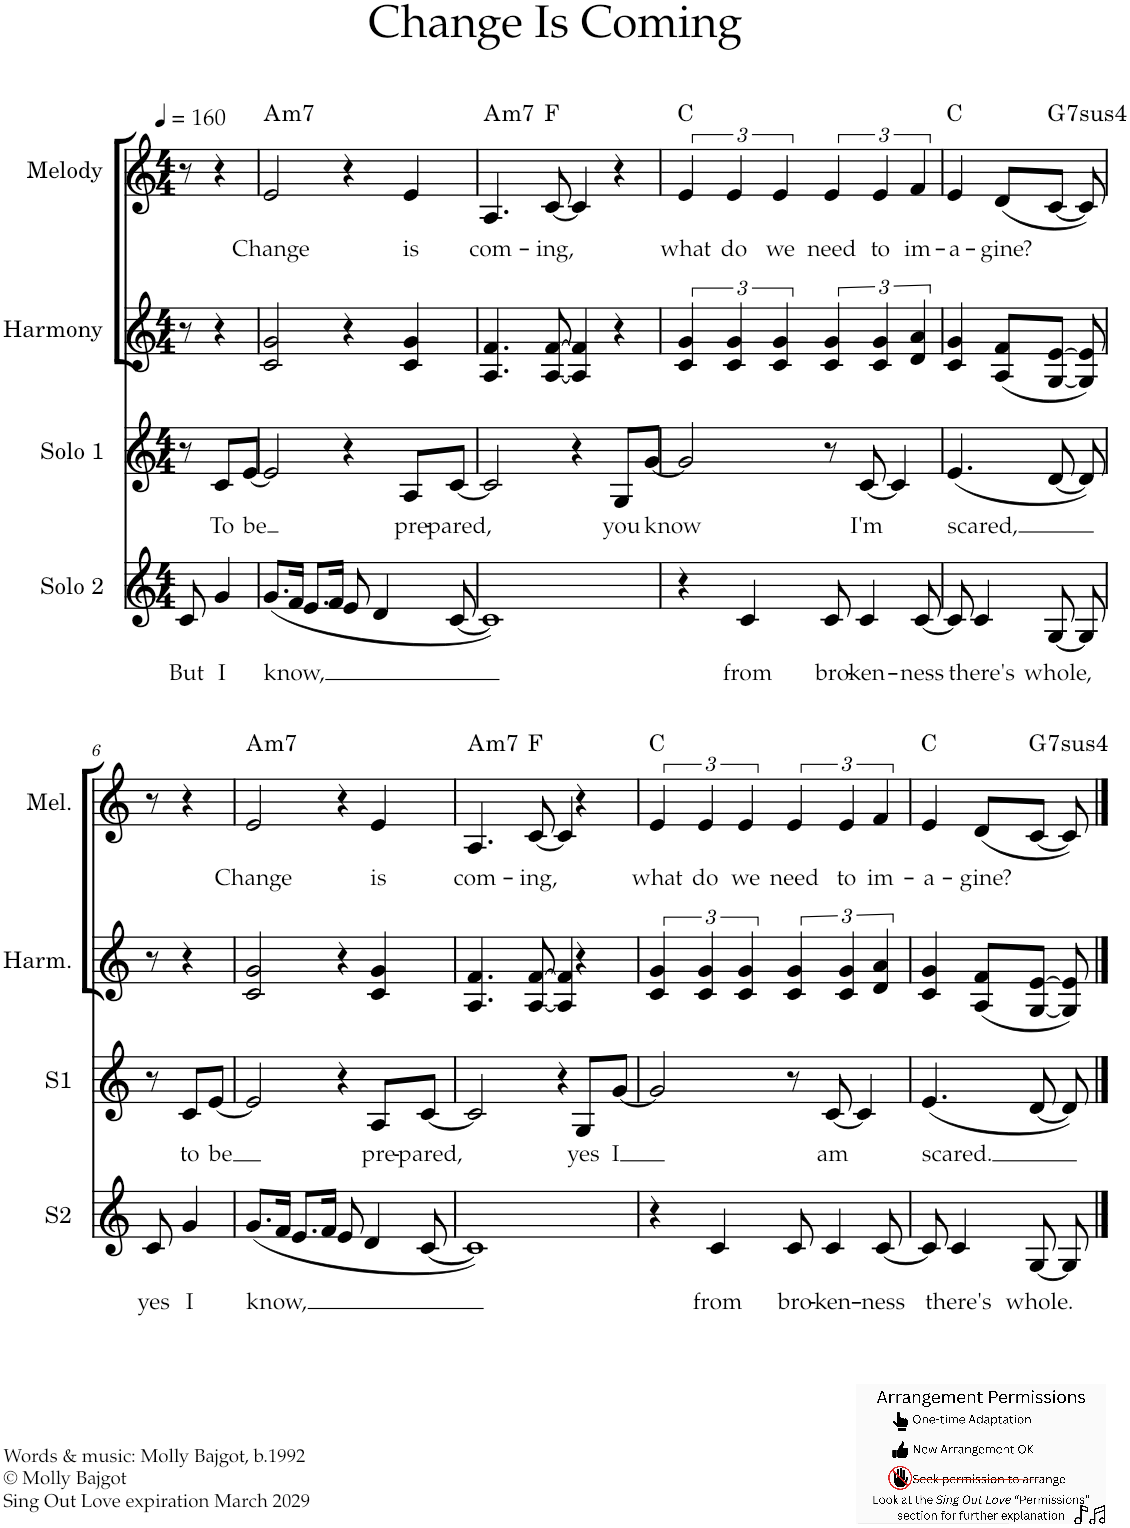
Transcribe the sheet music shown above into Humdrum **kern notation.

**kern	**text	**kern	**text	**kern	**kern	**text	**harte
*part4	*part4	*part3	*part3	*part2	*part1	*part1	*part1
*staff4	*staff4	*staff3	*staff3	*staff2	*staff1	*staff1	*
*I"Solo 2	*	*I"Solo 1	*	*I"Harmony	*I"Melody	*	*
*I'S2	*	*I'S1	*	*I'Harm.	*I'Mel.	*	*
*clefG2	*	*clefG2	*	*clefG2	*clefG2	*	*
*k[]	*	*k[]	*	*k[]	*k[]	*	*
*M4/4	*	*M4/4	*	*M4/4	*M4/4	*	*
*MM160	*	*MM160	*	*MM160	*MM160	*	*
=1	=1	=1	=1	=1	=1	=1	=1
!	!LO:LY:b	!	!	!	!	!	!
8c/	But	8r	.	8r	8r	.	.
!	!LO:LY:b	!	!LO:LY:b	!	!	!	!
4g/	I	8c/L	To	4r	4r	.	.
!	!	!	!LO:LY:b	!	!	!	!
.	.	[8e/J	be	.	.	.	.
=2	=2	=2	=2	=2	=2	=2	=2
!	!LO:LY:b	!	!	!	!	!LO:LY:b	!LO:H:kt=m7
(8.g/L	know,	2e/]	.	2c/ 2g/	2e/	Change	A:min7
16f/Jk	.	.	.	.	.	.	.
8.e/L	.	.	.	.	.	.	.
16f/Jk	.	.	.	.	.	.	.
8e/	.	4r	.	4r	4r	.	.
4d/	.	.	.	.	.	.	.
!	!	!	!LO:LY:b	!	!	!LO:LY:b	!
.	.	8A/L	pre-	4c/ 4g/	4e/	is	.
!	!	!	!LO:LY:b	!	!	!	!
[<8c/	.	[8c/J	-pared,	.	.	.	.
=3	=3	=3	=3	=3	=3	=3	=3
!	!	!	!	!	!	!LO:LY:b	!LO:H:kt=m7
1c])	.	2c/]	.	4.A/ 4.f/	4.A/	com-	A:min7
!	!	!	!	!	!	!LO:LY:b	!
.	.	.	.	[8A/ [8f/	[8c/	-ing,	F:maj
.	.	4r	.	4A/] 4f/]	4c/]	.	.
!	!	!	!LO:LY:b	!	!	!	!
.	.	8G/L	you	4r	4r	.	.
!	!	!	!LO:LY:b	!	!	!	!
.	.	[8g/J	know	.	.	.	.
=4	=4	=4	=4	=4	=4	=4	=4
!	!	!	!	!	!	!LO:LY:b	!
4r	.	2g/]	.	6c/ 6g/	6e/	what	C:maj
!	!	!	!	!	!	!LO:LY:b	!
.	.	.	.	6c/ 6g/	6e/	do	.
!	!LO:LY:b	!	!	!	!	!	!
4c/	from	.	.	.	.	.	.
!	!	!	!	!	!	!LO:LY:b	!
.	.	.	.	6c/ 6g/	6e/	we	.
!	!LO:LY:b	!	!	!	!	!LO:LY:b	!
8c/	bro-	8r	.	6c/ 6g/	6e/	need	.
!	!LO:LY:b	!	!LO:LY:b	!	!	!	!
4c/	-ken-	[<8c/	I'm	.	.	.	.
!	!	!	!	!	!	!LO:LY:b	!
.	.	.	.	6c/ 6g/	6e/	to	.
.	.	4c/]	.	.	.	.	.
!	!	!	!	!	!	!LO:LY:b	!
.	.	.	.	6d/ 6a/	6f/	im-	.
!	!LO:LY:b	!	!	!	!	!	!
[8c/	-ness	.	.	.	.	.	.
=5	=5	=5	=5	=5	=5	=5	=5
!	!	!	!LO:LY:b	!	!	!LO:LY:b	!
8c/]	.	(4.e/	scared,	4c/ 4g/	4e/	-a-	C:maj
!	!LO:LY:b	!	!	!	!	!	!
4c/	there's	.	.	.	.	.	.
!	!	!	!	!	!	!LO:LY:b	!
.	.	.	.	(8A/ 8f/L	(8d/L	-gine?	.
!	!LO:LY:b	!	!	!	!	!	!LO:H:kt=74
[8G/	whole,	[8d/	.	[8G/ [8e/J	[8c/J	.	G:sus4(7)
8G/]	.	8d/])	.	8G/] 8e/])	8c/])	.	.
!!LO:LB:g=z
=6	=6	=6	=6	=6	=6	=6	=6
!	!LO:LY:b	!	!	!	!	!	!
8c/	yes	8r	.	8r	8r	.	.
!	!LO:LY:b	!	!LO:LY:b	!	!	!	!
4g/	I	8c/L	to	4r	4r	.	.
!	!	!	!LO:LY:b	!	!	!	!
.	.	[8e/J	be	.	.	.	.
=7	=7	=7	=7	=7	=7	=7	=7
!	!LO:LY:b	!	!	!	!	!LO:LY:b	!LO:H:kt=m7
(8.g/L	know,	2e/]	.	2c/ 2g/	2e/	Change	A:min7
16f/Jk	.	.	.	.	.	.	.
8.e/L	.	.	.	.	.	.	.
16f/Jk	.	.	.	.	.	.	.
8e/	.	4r	.	4r	4r	.	.
4d/	.	.	.	.	.	.	.
!	!	!	!LO:LY:b	!	!	!LO:LY:b	!
.	.	8A/L	pre-	4c/ 4g/	4e/	is	.
!	!	!	!LO:LY:b	!	!	!	!
[<8c/	.	[8c/J	-pared,	.	.	.	.
=8	=8	=8	=8	=8	=8	=8	=8
!	!	!	!	!	!	!LO:LY:b	!LO:H:kt=m7
1c])	.	2c/]	.	4.A/ 4.f/	4.A/	com-	A:min7
!	!	!	!	!	!	!LO:LY:b	!
.	.	.	.	[8A/ [8f/	[8c/	-ing,	F:maj
.	.	4r	.	4A/] 4f/]	4c/]	.	.
!	!	!	!LO:LY:b	!	!	!	!
.	.	8G/L	yes	4r	4r	.	.
!	!	!	!LO:LY:b	!	!	!	!
.	.	[8g/J	I	.	.	.	.
=9	=9	=9	=9	=9	=9	=9	=9
!	!	!	!	!	!	!LO:LY:b	!
4r	.	2g/]	.	6c/ 6g/	6e/	what	C:maj
!	!	!	!	!	!	!LO:LY:b	!
.	.	.	.	6c/ 6g/	6e/	do	.
!	!LO:LY:b	!	!	!	!	!	!
4c/	from	.	.	.	.	.	.
!	!	!	!	!	!	!LO:LY:b	!
.	.	.	.	6c/ 6g/	6e/	we	.
!	!LO:LY:b	!	!	!	!	!LO:LY:b	!
8c/	bro-	8r	.	6c/ 6g/	6e/	need	.
!	!LO:LY:b	!	!LO:LY:b	!	!	!	!
4c/	-ken-	[<8c/	am	.	.	.	.
!	!	!	!	!	!	!LO:LY:b	!
.	.	.	.	6c/ 6g/	6e/	to	.
.	.	4c/]	.	.	.	.	.
!	!	!	!	!	!	!LO:LY:b	!
.	.	.	.	6d/ 6a/	6f/	im-	.
!	!LO:LY:b	!	!	!	!	!	!
[8c/	-ness	.	.	.	.	.	.
=10	=10	=10	=10	=10	=10	=10	=10
!	!	!	!LO:LY:b	!	!	!LO:LY:b	!
8c/]	.	(4.e/	scared.	4c/ 4g/	4e/	-a-	C:maj
!	!LO:LY:b	!	!	!	!	!	!
4c/	there's	.	.	.	.	.	.
!	!	!	!	!	!	!LO:LY:b	!
.	.	.	.	(8A/ 8f/L	(8d/L	-gine?	.
!	!LO:LY:b	!	!	!	!	!	!LO:H:kt=74
[8G/	whole.	[8d/	.	[8G/ [8e/J	[8c/J	.	G:sus4(7)
8G/]	.	8d/])	.	8G/] 8e/])	8c/])	.	.
==	==	==	==	==	==	==	==
*-	*-	*-	*-	*-	*-	*-	*-
